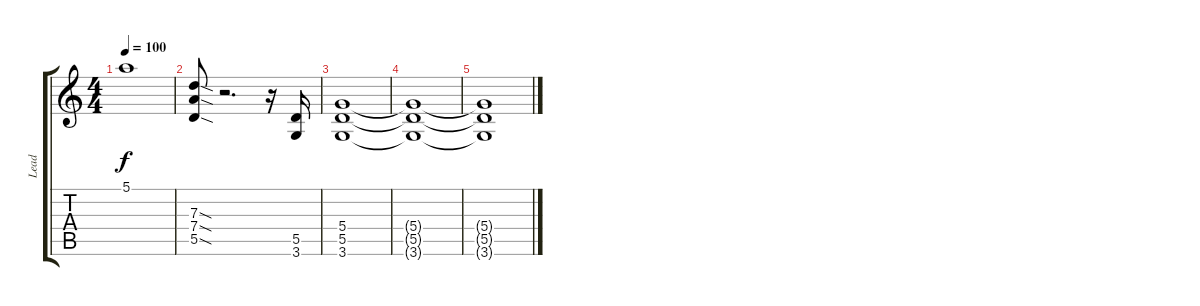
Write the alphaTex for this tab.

\track ("Lead" "Lead") {instrument distortionguitar}
\staff {score tabs}
\tuning (E4 B3 G3 D3 A2 E2) {hide}
\ts (4 4)
\tempo 100
\clef g2
\ks c
5.1.1{dy f} |
(7.3{sod} 7.4{sod} 5.5{sod}).8 r.2{d} r.16 (5.5 3.6).16 |
(5.4 5.5 3.6).1 |
(5.4{t} 5.5{t} 3.6{t}).1 |
(5.4{t} 5.5{t} 3.6{t}).1
